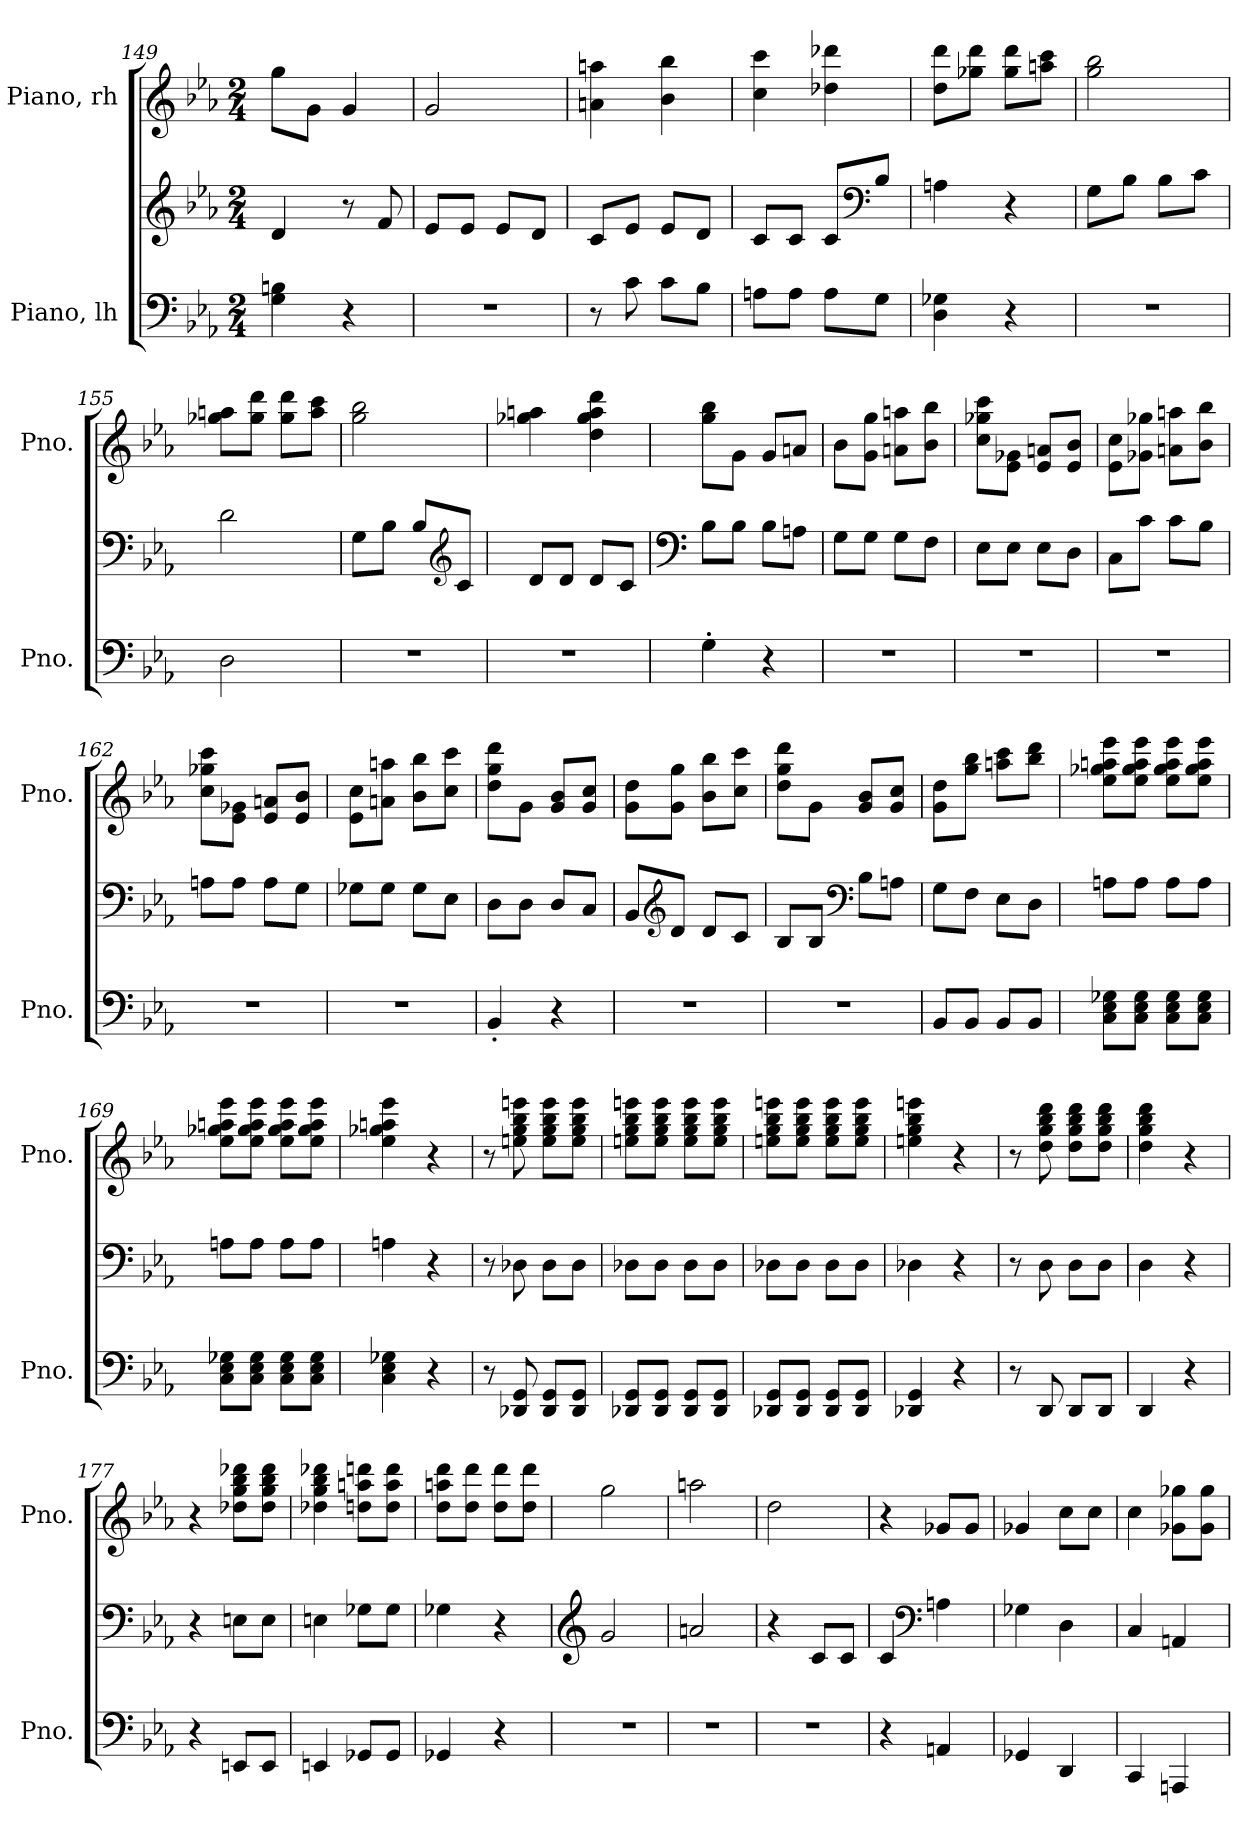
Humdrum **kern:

**kern	**kern	**kern
*part2	*part2	*part1
*staff3	*staff2	*staff1
*I"Piano, lh	*	*I"Piano, rh
*I'Pno.	*	*I'Pno.
*clefF4	*clefG2	*clefG2
*k[b-e-a-]	*k[b-e-a-]	*k[b-e-a-]
*M2/4	*M2/4	*M2/4
=149	=149	=149
4G\ 4Bn\	4d/	8gg\L
.	.	8g\J
4r	8r	4g/
.	8f/	.
=150	=150	=150
2r	8e-/L	2g/
.	8e-/J	.
.	8e-/L	.
.	8d/J	.
=151	=151	=151
8r	8c/L	4an\ 4aan\
8c\	8e-/J	.
8c\L	8e-/L	4b-\ 4bb-\
8B-\J	8d/J	.
=152	=152	=152
8An\L	8c/L	4cc\ 4ccc\
8A\J	8c/J	.
8A\L	8c/L	4dd-X\ 4ddd-X\
*	*clefF4	*
8G\J	8B-/J	.
=153	=153	=153
4D\ 4G-X\	4An\	8dd\ 8ddd\L
.	.	8gg-X\ 8ddd\J
4r	4r	8gg-\ 8ddd\L
.	.	8aan\ 8ccc\J
=154	=154	=154
2r	8G\L	2gg\ 2bb-\
.	8B-\J	.
.	8B-\L	.
.	8c\J	.
!!LO:PB:g=z
=155	=155	=155
2D\	2d\	8gg-X\ 8aan\L
.	.	8gg-\ 8ddd\J
.	.	8gg-\ 8ddd\L
.	.	8aa\ 8ccc\J
=156	=156	=156
2r	8G\L	2gg\ 2bb-\
.	8B-\J	.
.	8B-/L	.
*	*clefG2	*
.	8c/J	.
=157	=157	=157
2r	8d/L	4gg-X\ 4aan\
.	8d/J	.
.	8d/L	4dd\ 4gg-\ 4aa\ 4ddd\
.	8c/J	.
=158	=158	=158
*	*clefF4	*
4G'\	8B-\L	8gg\ 8bb-\L
.	8B-\J	8g\J
4r	8B-\L	8g/L
.	8An\J	8an/J
=159	=159	=159
2r	8G\L	8b-\L
.	8G\J	8g\ 8gg\J
.	8G\L	8an\ 8aan\L
.	8F\J	8b-\ 8bb-\J
=160	=160	=160
2r	8E-\L	8cc\ 8gg-X\ 8ccc\L
.	8E-\J	8e-\ 8g-X\J
.	8E-\L	8e-/ 8an/L
.	8D\J	8e-/ 8b-/J
!!LO:LB:g=z
=161	=161	=161
2r	8C\L	8e-\ 8cc\L
.	8c\J	8g-X\ 8gg-X\J
.	8c\L	8an\ 8aan\L
.	8B-\J	8b-\ 8bb-\J
=162	=162	=162
2r	8An\L	8cc\ 8gg-X\ 8ccc\L
.	8A\J	8e-\ 8g-X\J
.	8A\L	8e-/ 8an/L
.	8G\J	8e-/ 8b-/J
=163	=163	=163
2r	8G-X\L	8e-\ 8cc\L
.	8G-\J	8an\ 8aan\J
.	8G-\L	8b-\ 8bb-\L
.	8E-\J	8cc\ 8ccc\J
=164	=164	=164
4BB-'/	8D\L	8dd\ 8gg\ 8ddd\L
.	8D\J	8g\J
4r	8D/L	8g/ 8b-/L
.	8C/J	8g/ 8cc/J
=165	=165	=165
2r	8BB-/L	8g\ 8dd\L
*	*clefG2	*
.	8d/J	8g\ 8gg\J
.	8d/L	8b-\ 8bb-\L
.	8c/J	8cc\ 8ccc\J
=166	=166	=166
2r	8B-/L	8dd\ 8gg\ 8ddd\L
.	8B-/J	8g\J
*	*clefF4	*
.	8B-\L	8g/ 8b-/L
.	8An\J	8g/ 8cc/J
!!LO:LB:g=z
=167	=167	=167
8BB-/L	8G\L	8g\ 8dd\L
8BB-/J	8F\J	8gg\ 8bb-\J
8BB-/L	8E-\L	8aan\ 8ccc\L
8BB-/J	8D\J	8bb-\ 8ddd\J
=168	=168	=168
8C\ 8E-\ 8G-X\L	8An\L	8ee-\ 8gg-X\ 8aan\ 8eee-\L
8C\ 8E-\ 8G-\J	8A\J	8ee-\ 8gg-\ 8aa\ 8eee-\J
8C\ 8E-\ 8G-\L	8A\L	8ee-\ 8gg-\ 8aa\ 8eee-\L
8C\ 8E-\ 8G-\J	8A\J	8ee-\ 8gg-\ 8aa\ 8eee-\J
=169	=169	=169
8C\ 8E-\ 8G-X\L	8An\L	8ee-\ 8gg-X\ 8aan\ 8eee-\L
8C\ 8E-\ 8G-\J	8A\J	8ee-\ 8gg-\ 8aa\ 8eee-\J
8C\ 8E-\ 8G-\L	8A\L	8ee-\ 8gg-\ 8aa\ 8eee-\L
8C\ 8E-\ 8G-\J	8A\J	8ee-\ 8gg-\ 8aa\ 8eee-\J
=170	=170	=170
4C\ 4E-\ 4G-X\	4An\	4ee-\ 4gg-X\ 4aan\ 4eee-\
4r	4r	4r
=171	=171	=171
8r	8r	8r
8DD-X/ 8GG/	8D-X\	8een\ 8gg\ 8bb-\ 8eeen\
8DD-/ 8GG/L	8D-\L	8ee\ 8gg\ 8bb-\ 8eee\L
8DD-/ 8GG/J	8D-\J	8ee\ 8gg\ 8bb-\ 8eee\J
=172	=172	=172
8DD-X/ 8GG/L	8D-X\L	8een\ 8gg\ 8bb-\ 8eeen\L
8DD-/ 8GG/J	8D-\J	8ee\ 8gg\ 8bb-\ 8eee\J
8DD-/ 8GG/L	8D-\L	8ee\ 8gg\ 8bb-\ 8eee\L
8DD-/ 8GG/J	8D-\J	8ee\ 8gg\ 8bb-\ 8eee\J
!!LO:LB:g=z
=173	=173	=173
8DD-X/ 8GG/L	8D-X\L	8een\ 8gg\ 8bb-\ 8eeen\L
8DD-/ 8GG/J	8D-\J	8ee\ 8gg\ 8bb-\ 8eee\J
8DD-/ 8GG/L	8D-\L	8ee\ 8gg\ 8bb-\ 8eee\L
8DD-/ 8GG/J	8D-\J	8ee\ 8gg\ 8bb-\ 8eee\J
=174	=174	=174
4DD-X/ 4GG/	4D-X\	4een\ 4gg\ 4bb-\ 4eeen\
4r	4r	4r
=175	=175	=175
8r	8r	8r
8DD/	8D\	8dd\ 8gg\ 8bb-\ 8ddd\
8DD/L	8D\L	8dd\ 8gg\ 8bb-\ 8ddd\L
8DD/J	8D\J	8dd\ 8gg\ 8bb-\ 8ddd\J
=176	=176	=176
4DD/	4D\	4dd\ 4gg\ 4bb-\ 4ddd\
4r	4r	4r
=177	=177	=177
4r	4r	4r
8EEn/L	8En\L	8dd-X\ 8gg\ 8bb-\ 8ddd-X\L
8EE/J	8E\J	8dd-\ 8gg\ 8bb-\ 8ddd-\J
=178	=178	=178
4EEn/	4En\	4dd-X\ 4gg\ 4bb-\ 4ddd-X\
8GG-X/L	8G-X\L	8ddn\ 8aan\ 8dddn\L
8GG-/J	8G-\J	8dd\ 8aa\ 8ddd\J
=179	=179	=179
4GG-X/	4G-X\	8dd\ 8aan\ 8ddd\L
.	.	8dd\ 8ddd\J
4r	4r	8dd\ 8ddd\L
.	.	8dd\ 8ddd\J
=180	=180	=180
*	*clefG2	*
2r	2g/	2gg\
!!LO:PB:g=z
=181	=181	=181
2r	2an/	2aan\
=182	=182	=182
2r	4r	2dd\
.	8c/L	.
.	8c/J	.
=183	=183	=183
4r	4c/	4r
*	*clefF4	*
4AAn/	4An\	8g-X/L
.	.	8g-/J
=184	=184	=184
4GG-X/	4G-X\	4g-X/
4DD/	4D\	8cc\L
.	.	8cc\J
=185	=185	=185
4CC/	4C/	4cc\
4AAAn/	4AAn/	8g-X\ 8gg-X\L
.	.	8g-\ 8gg-\J
=	=	=
*-	*-	*-
